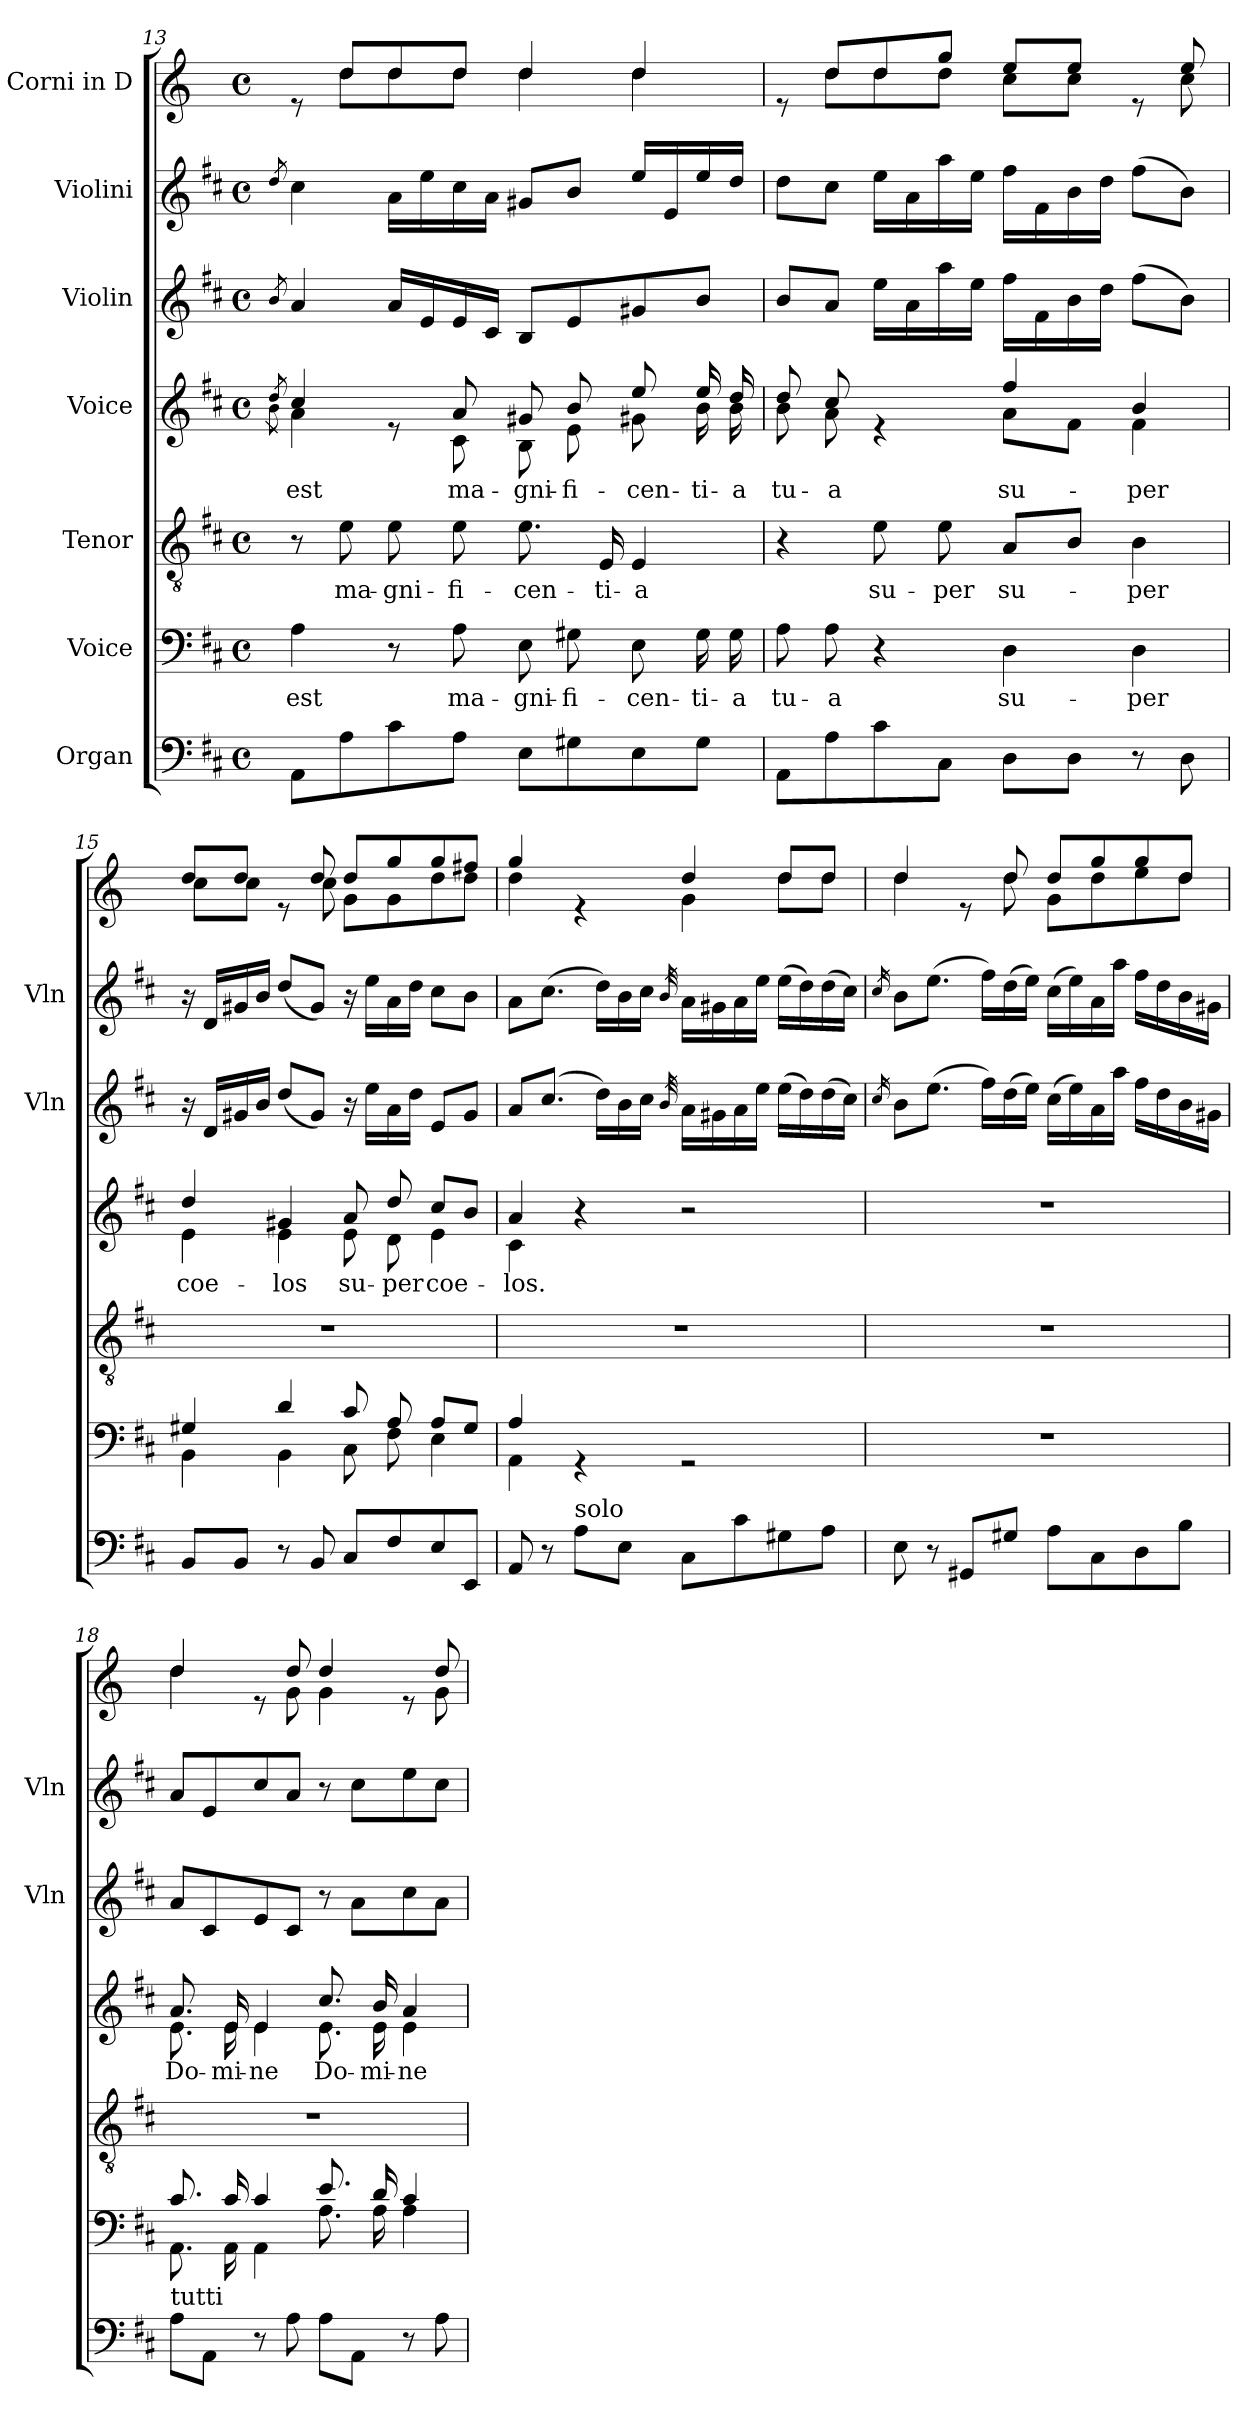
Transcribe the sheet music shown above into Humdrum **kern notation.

**kern	**kern	**text	**kern	**text	**kern	**text	**kern	**kern	**kern
*part7	*part6	*part6	*part5	*part5	*part4	*part4	*part3	*part2	*part1
*staff7	*staff6	*staff6	*staff5	*staff5	*staff4	*staff4	*staff3	*staff2	*staff1
*I"Organ	*I"Voice	*	*I"Tenor	*	*I"Voice	*	*I"Violin	*I"Violini	*I"Corni in D
*	*	*	*	*	*	*	*I'Vln	*I'Vln	*
*clefF4	*clefF4	*	*clefGv2	*	*clefG2	*	*clefG2	*clefG2	*clefG2
*	*	*	*	*	*	*	*	*	*ITrd6c10
*k[f#c#]	*k[f#c#]	*	*k[f#c#]	*	*k[f#c#]	*	*k[f#c#]	*k[f#c#]	*k[f#c#]
*M4/4	*M4/4	*	*M4/4	*	*M4/4	*	*M4/4	*M4/4	*M4/4
*met(c)	*met(c)	*	*met(c)	*	*met(c)	*	*met(c)	*met(c)	*met(c)
=13	=13	=13	=13	=13	=13	=13	=13	=13	=13
*	*	*	*	*	*^	*	*	*	*
.	.	.	.	.	8qdd/	8qb\	.	8qb/	8qdd/	.
!	!	!LO:LY:b	!	!	!	!	!LO:LY:b	!	!	!
*	*	*	*	*	*	*	*	*	*	*^
8AA\L	4A\	est	8r	.	4cc#/	4a\	est	4a/	4cc#\	8re	8ryy
!	!	!	!	!LO:LY:b	!	!	!	!	!	!	!
8A\	.	.	8e\	ma-	.	.	.	.	.	8e/L	8e\L
!	!	!	!	!LO:LY:b	!	!	!	!	!	!	!
8c#\	8r	.	8e\	-gni-	8re	8ryy	.	16a/LL	16a\LL	8e/	8e\
.	.	.	.	.	.	.	.	16e/	16ee\	.	.
!	!	!LO:LY:b	!	!LO:LY:b	!	!	!LO:LY:b	!	!	!	!
8A\J	8A\	ma-	8e\	-fi-	8a/	8c#\	ma-	16e/	16cc#\	8e/J	8e\J
.	.	.	.	.	.	.	.	16c#/JJ	16a\JJ	.	.
!	!	!LO:LY:b	!	!LO:LY:b	!	!	!LO:LY:b	!	!	!	!
8E\L	8E\	-gni-	8.e\	-cen-	8g#X/	8B\	-gni-	8B/L	8g#X/L	4e/	4e\
!	!	!LO:LY:b	!	!	!	!	!LO:LY:b	!	!	!	!
8G#X\	8G#X\	-fi-	.	.	8b/	8e\	-fi-	8e/	8b/J	.	.
!	!	!	!	!LO:LY:b	!	!	!	!	!	!	!
.	.	.	16E/	-ti-	.	.	.	.	.	.	.
!	!	!LO:LY:b	!	!LO:LY:b	!	!	!LO:LY:b	!	!	!	!
8E\	8E\	-cen-	4E/	-a	8ee/	8g#X\	-cen-	8g#X/	16ee/LL	4e/	4e\
.	.	.	.	.	.	.	.	.	16e/	.	.
!	!	!LO:LY:b	!	!	!	!	!LO:LY:b	!	!	!	!
8G#\J	16G#\	-ti-	.	.	16ee/	16b\	-ti-	8b/J	16ee/	.	.
!	!	!LO:LY:b	!	!	!	!	!LO:LY:b	!	!	!	!
.	16G#\	-a	.	.	16dd/	16b\	-a	.	16dd/JJ	.	.
=14	=14	=14	=14	=14	=14	=14	=14	=14	=14	=14	=14
!	!	!LO:LY:b	!	!	!	!	!LO:LY:b	!	!	!	!
8AA\L	8A\	tu-	4r	.	8dd/	8b\	tu-	8b/L	8dd\L	8re	8ryy
!	!	!LO:LY:b	!	!	!	!	!LO:LY:b	!	!	!	!
8A\	8A\	-a	.	.	8cc#/	8a\	-a	8a/J	8cc#\J	8e/L	8e\L
!	!	!	!	!LO:LY:b	!	!	!	!	!	!	!
8c#\	4r	.	8e\	su-	4re	4ryy	.	16ee\LL	16ee\LL	8e/	8e\
.	.	.	.	.	.	.	.	16a\	16a\	.	.
!	!	!	!	!LO:LY:b	!	!	!	!	!	!	!
8C#\J	.	.	8e\	-per	.	.	.	16aa\	16aa\	8a/J	8e\J
.	.	.	.	.	.	.	.	16ee\JJ	16ee\JJ	.	.
!	!	!LO:LY:b	!	!LO:LY:b	!	!	!LO:LY:b	!	!	!	!
8D\L	4D\	su-	8A/L	su-	4ff#/	8a\L	su-	16ff#\LL	16ff#\LL	8f#/L	8d\L
.	.	.	.	.	.	.	.	16f#\	16f#\	.	.
8D\J	.	.	8B/J	.	.	8f#\J	.	16b\	16b\	8f#/J	8d\J
.	.	.	.	.	.	.	.	16dd\JJ	16dd\JJ	.	.
!	!	!LO:LY:b	!	!LO:LY:b	!	!	!LO:LY:b	!	!	!	!
8r	4D\	-per	4B\	-per	4b/	4f#\	-per	(8ff#\L	(8ff#\L	8re	8ryy
8D\	.	.	.	.	.	.	.	8b\J)	8b\J)	8f#/	8d\
!!LO:LB:g=z	!!
=15	=15	=15	=15	=15	=15	=15	=15	=15	=15	=15	=15
*	*^	*	*	*	*	*	*	*	*	*	*
!	!	!	!	!	!	!	!	!LO:LY:b	!	!	!	!
8BB/L	4G#X/	4BB\	.	1r	.	4dd/	4e\	coe-	16r	16r	8e/L	8d\L
.	.	.	.	.	.	.	.	.	16d/LL	16d/LL	.	.
8BB/J	.	.	.	.	.	.	.	.	16g#X/	16g#X/	8e/J	8d\J
.	.	.	.	.	.	.	.	.	16b/JJ	16b/JJ	.	.
!	!	!	!	!	!	!	!	!LO:LY:b	!	!	!	!
8r	4d/	4BB\	.	.	.	4g#X/	4e\	-los	(8dd/L	(8dd/L	8re	8ryy
8BB/	.	.	.	.	.	.	.	.	8g#/J)	8g#/J)	8e/	8d\
!	!	!	!	!	!	!	!	!LO:LY:b	!	!	!	!
8C#/L	8c#/	8C#\	.	.	.	8a/	8e\	su-	16r	16r	8e/L	8A\L
.	.	.	.	.	.	.	.	.	16ee\LL	16ee\LL	.	.
!	!	!	!	!	!	!	!	!LO:LY:b	!	!	!	!
8F#/	8A/	8F#\	.	.	.	8dd/	8d\	-per	16a\	16a\	8a/	8A\
.	.	.	.	.	.	.	.	.	16dd\JJ	16dd\JJ	.	.
!	!	!	!	!	!	!	!	!LO:LY:b	!	!	!	!
8E/	8A/L	4E\	.	.	.	8cc#/L	4e\	coe-	8e/L	8cc#\L	8a/	8e\
8EE/J	8G#/J	.	.	.	.	8b/J	.	.	8g#/J	8b\J	8g#X/J	8e\J
=16	=16	=16	=16	=16	=16	=16	=16	=16	=16	=16	=16	=16
!	!	!	!	!	!	!	!	!LO:LY:b	!	!	!	!
8AA/	4A/	4AA\	.	1r	.	4a/	4c#\	-los.	8a/L	8a\L	4a/	4e\
8r	.	.	.	.	.	.	.	.	(8.cc#/J	(8.cc#\J	.	.
!LO:TX:a:t=solo	!	!	!	!	!	!	!	!	!	!	!	!
8A\L	4rGG	2.ryy	.	.	.	4r	2.ryy	.	.	.	4re	4ryy
.	.	.	.	.	.	.	.	.	16dd\LL)	16dd\LL)	.	.
8E\J	.	.	.	.	.	.	.	.	16b\	16b\	.	.
.	.	.	.	.	.	.	.	.	16cc#\JJ	16cc#\JJ	.	.
.	.	.	.	.	.	.	.	.	32qb/	32qb/	.	.
8C#\L	2rGG	.	.	.	.	2r	.	.	16a\LL	16a\LL	4e/	4A\
.	.	.	.	.	.	.	.	.	16g#X\	16g#X\	.	.
8c#\	.	.	.	.	.	.	.	.	16a\	16a\	.	.
.	.	.	.	.	.	.	.	.	16ee\JJ	16ee\JJ	.	.
8G#X\	.	.	.	.	.	.	.	.	(16ee\LL	(16ee\LL	8e/L	8e\L
.	.	.	.	.	.	.	.	.	16dd\)	16dd\)	.	.
8A\J	.	.	.	.	.	.	.	.	(16dd\	(16dd\	8e/J	8e\J
.	.	.	.	.	.	.	.	.	16cc#\JJ)	16cc#\JJ)	.	.
*	*v	*v	*	*	*	*v	*v	*	*	*	*	*
=17	=17	=17	=17	=17	=17	=17	=17	=17	=17	=17
.	.	.	.	.	.	.	16qcc#/	16qcc#/	.	.
8E\	1r	.	1r	.	1r	.	8b\L	8b\L	4e/	4e\
8r	.	.	.	.	.	.	(8.ee\J	(8.ee\J	.	.
8GG#X/L	.	.	.	.	.	.	.	.	8re	8ryy
.	.	.	.	.	.	.	16ff#\LL)	16ff#\LL)	.	.
8G#X/J	.	.	.	.	.	.	(16dd\	(16dd\	8e/	8e\
.	.	.	.	.	.	.	16ee\JJ)	16ee\JJ)	.	.
8A\L	.	.	.	.	.	.	(16cc#\LL	(16cc#\LL	8e/L	8A\L
.	.	.	.	.	.	.	16ee\)	16ee\)	.	.
8C#\	.	.	.	.	.	.	16a\	16a\	8a/	8e\
.	.	.	.	.	.	.	16aa\JJ	16aa\JJ	.	.
8D\	.	.	.	.	.	.	16ff#\LL	16ff#\LL	8a/	8f#\
.	.	.	.	.	.	.	16dd\	16dd\	.	.
8B\J	.	.	.	.	.	.	16b\	16b\	8e/J	8e\J
.	.	.	.	.	.	.	16g#X\JJ	16g#X\JJ	.	.
!!LO:PB:g=z	!!
=18	=18	=18	=18	=18	=18	=18	=18	=18	=18	=18
*	*^	*	*	*	*	*	*	*	*	*
!LO:TX:a:t=tutti	!	!	!	!	!	!	!	!	!	!	!
!	!	!	!	!	!	!	!LO:LY:b	!	!	!	!
*	*	*	*	*	*	*^	*	*	*	*	*
8A\L	8.c#/	8.AA\	.	1r	.	8.a/	8.e\	Do-	8a/L	8a/L	4e/	4e\
8AA\J	.	.	.	.	.	.	.	.	8c#/	8e/	.	.
!	!	!	!	!	!	!	!	!LO:LY:b	!	!	!	!
.	16c#/	16AA\	.	.	.	16e/	16e\	-mi-	.	.	.	.
!	!	!	!	!	!	!	!	!LO:LY:b	!	!	!	!
8r	4c#/	4AA\	.	.	.	4e/	4e\	-ne	8e/	8cc#/	8re	8ryy
8A\	.	.	.	.	.	.	.	.	8c#/J	8a/J	8e/	8A\
!	!	!	!	!	!	!	!	!LO:LY:b	!	!	!	!
8A\L	8.e/	8.A\	.	.	.	8.cc#/	8.e\	Do-	8r	8r	4e/	4A\
8AA\J	.	.	.	.	.	.	.	.	8a\L	8cc#\L	.	.
!	!	!	!	!	!	!	!	!LO:LY:b	!	!	!	!
.	16d/	16A\	.	.	.	16b/	16e\	-mi-	.	.	.	.
!	!	!	!	!	!	!	!	!LO:LY:b	!	!	!	!
8r	4c#/	4A\	.	.	.	4a/	4e\	-ne	8cc#\	8ee\	8re	8ryy
8A\	.	.	.	.	.	.	.	.	8a\J	8cc#\J	8e/	8A\
*	*v	*v	*	*	*	*v	*v	*	*	*	*v	*v
=	=	=	=	=	=	=	=	=	=
*-	*-	*-	*-	*-	*-	*-	*-	*-	*-
